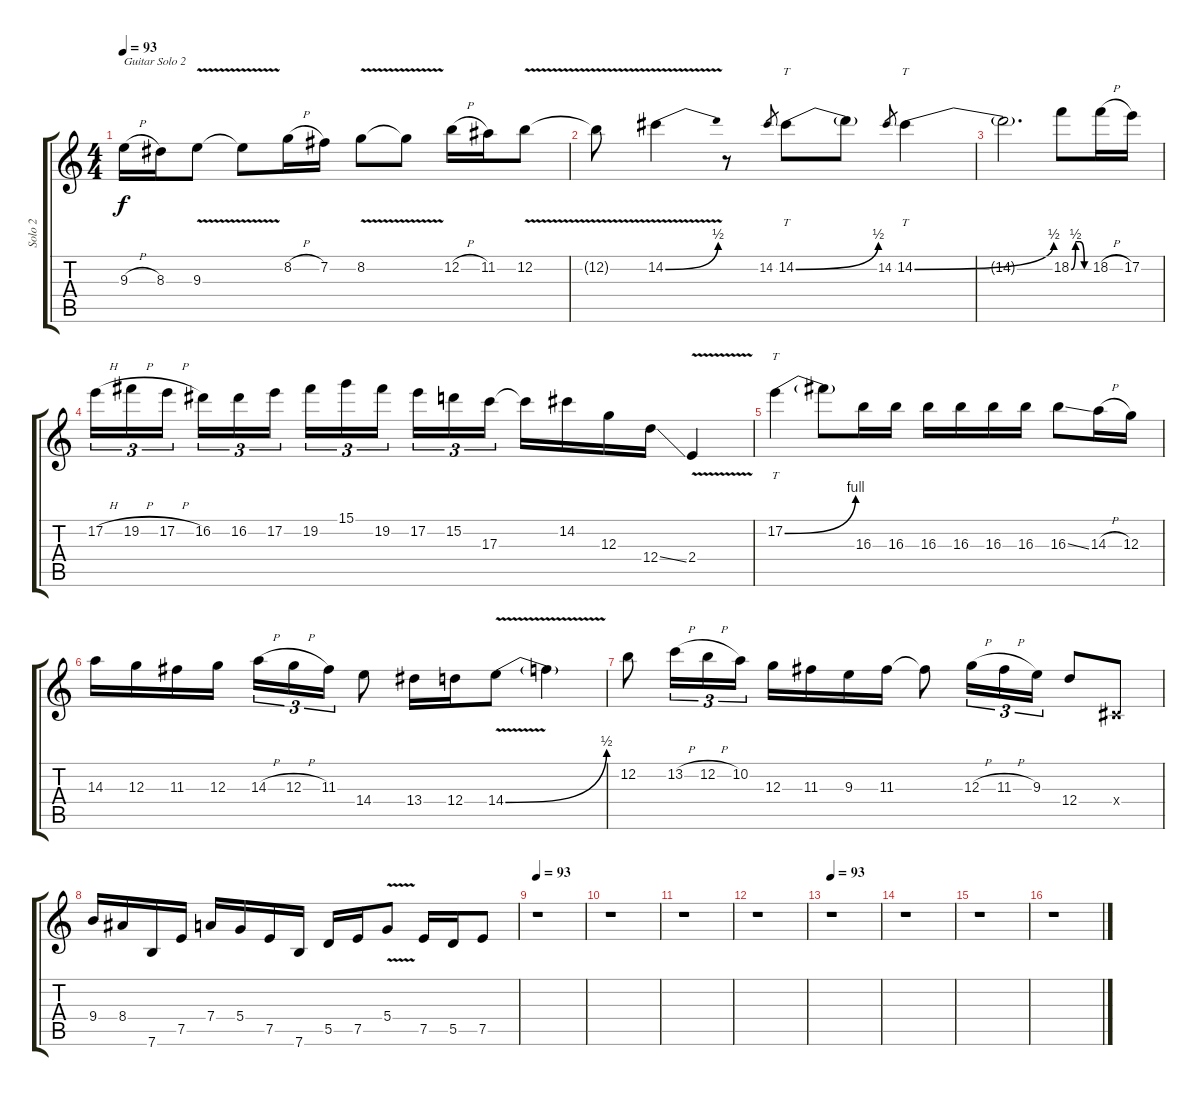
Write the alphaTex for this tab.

\track ("Solo 2" "Solo 2") {instrument distortionguitar}
\staff {score tabs}
\tuning (E4 B3 G3 D3 A2 E2) {hide}
\ts (4 4)
\tempo 93
\clef g2
\ks c
9.3{h}.16{txt "Guitar Solo 2" dy f} 8.3.16 9.3{v}.8 9.3{t}.8 8.2{h}.16 7.2.16 8.2{v}.8 8.2{t}.8 12.2{h}.16 11.2.16 12.2{v}.8 |
12.2{t}.8 14.2{be (bend 0 0 60 2) v}.4 r.8 14.2.8{gr} 14.2{be (bend 0 0 60 2)}.8{tt} 14.2{t}.8 14.2.8{gr} 14.2{be (bend 0 0 60 2)}.4{tt} |
14.2{t}.2{d} 18.2{be (custom 0 0 15 2 30 2 45 0 60 0)}.8 18.2{h}.16 17.2.16 |
17.2{h}.16{tu (3 2)} 19.2{h}.16{tu (3 2)} 17.2{h}.16{tu (3 2)} 16.2.16{tu (3 2)} 16.2.16{tu (3 2)} 17.2.16{tu (3 2)} 19.2.16{tu (3 2)} 15.1.16{tu (3 2)} 19.2.16{tu (3 2)} 17.2.16{tu (3 2)} 15.2.16{tu (3 2)} 17.3.16{tu (3 2)} 17.3{t}.16 14.2.16 12.3.16 12.4{ss}.16 2.4{v}.4 |
17.2{be (bend 0 0 60 4)}.4{tt} 17.2{t}.8 16.3.16 16.3.16 16.3.16 16.3.16 16.3.16 16.3.16 16.3{ss}.8 14.3{h}.16 12.3.16 |
14.3.16 12.3.16 11.3.16 12.3.16 14.3{h}.16{tu (3 2)} 12.3{h}.16{tu (3 2)} 11.3.16{tu (3 2)} 14.4.8 13.4.16 12.4.16 14.4{be (bend 0 0 60 2) v}.8 14.4{t}.4 |
12.2.8 13.2{h}.16{tu (3 2)} 12.2{h}.16{tu (3 2)} 10.2.16{tu (3 2)} 12.3.16 11.3.16 9.3.16 11.3.16 11.3{t}.8 12.3{h}.16{tu (3 2)} 11.3{h}.16{tu (3 2)} 9.3.16{tu (3 2)} 12.4.8 -1.4{x}.8 |
9.4.16 8.4.16 7.6.16 7.5.16 7.4.16 5.4.16 7.5.16 7.6.16 5.5.16 7.5.16 5.4{v}.8 7.5.16 5.5.16 7.5.8 |
\tempo 93
r.1 |
r.1 |
r.1 |
r.1 |
\tempo 93
r.1 |
r.1 |
r.1 |
r.1
